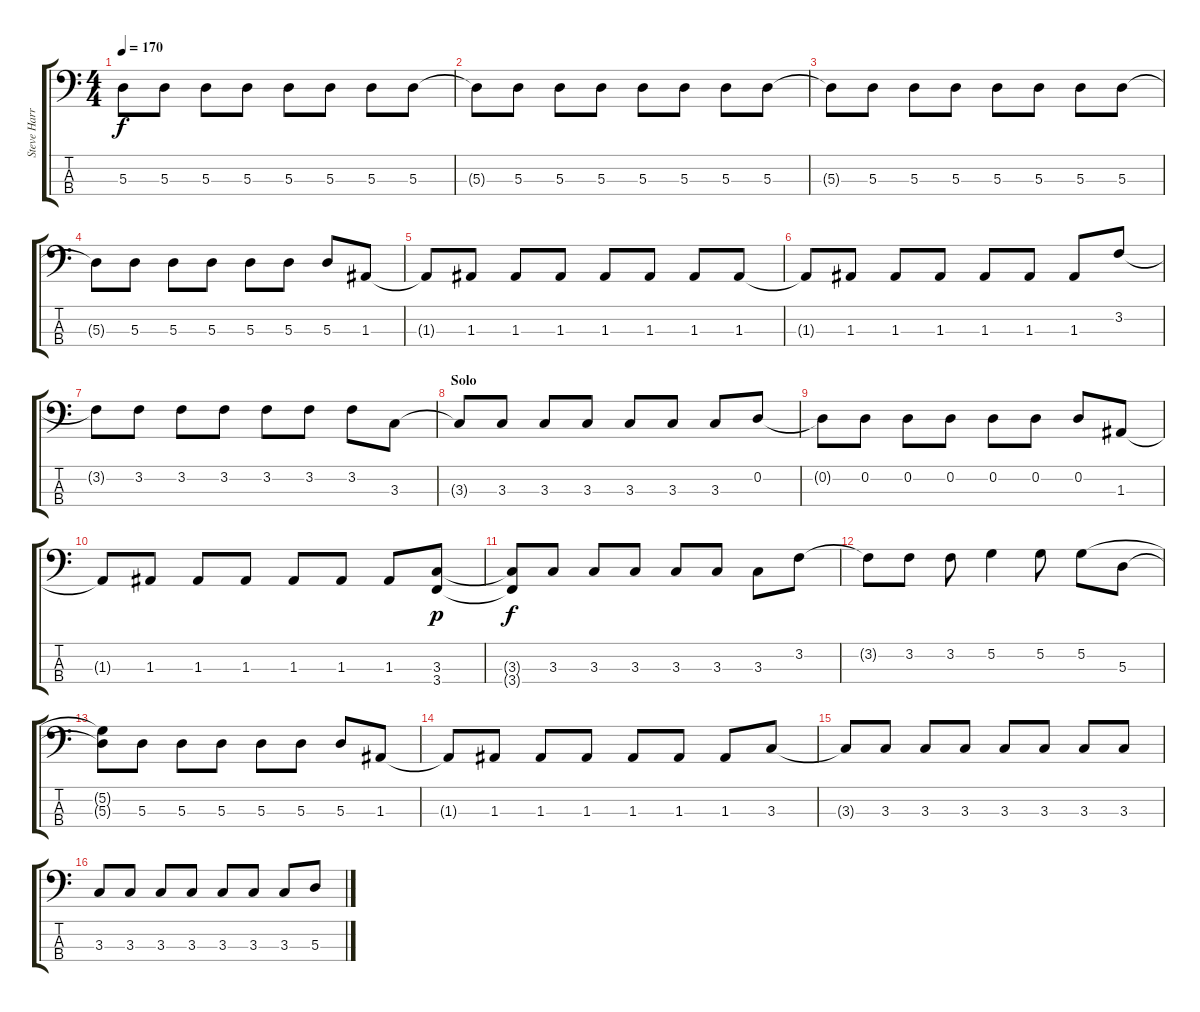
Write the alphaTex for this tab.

\track ("Steve Harris" "Steve Harr") {instrument electricbassfinger}
\staff {score tabs}
\tuning (G2 D2 A1 D1) {hide}
\ts (4 4)
\tempo 170
\clef f4
\ks c
5.3{t}.8{dy f} 5.3.8 5.3.8 5.3.8 5.3.8 5.3.8 5.3.8 5.3.8 |
5.3{t}.8 5.3.8 5.3.8 5.3.8 5.3.8 5.3.8 5.3.8 5.3.8 |
5.3{t}.8 5.3.8 5.3.8 5.3.8 5.3.8 5.3.8 5.3.8 5.3.8 |
5.3{t}.8 5.3.8 5.3.8 5.3.8 5.3.8 5.3.8 5.3.8 1.3.8 |
1.3{t}.8 1.3.8 1.3.8 1.3.8 1.3.8 1.3.8 1.3.8 1.3.8 |
1.3{t}.8 1.3.8 1.3.8 1.3.8 1.3.8 1.3.8 1.3.8 3.2.8 |
3.2{t}.8 3.2.8 3.2.8 3.2.8 3.2.8 3.2.8 3.2.8 3.3.8 |
\section ("" "Solo")
3.3{t}.8 3.3.8 3.3.8 3.3.8 3.3.8 3.3.8 3.3.8 0.2.8 |
0.2{t}.8 0.2.8 0.2.8 0.2.8 0.2.8 0.2.8 0.2.8 1.3.8 |
1.3{t}.8 1.3.8 1.3.8 1.3.8 1.3.8 1.3.8 1.3.8 (3.3 3.4).8{dy p} |
(3.3{t} 3.4{t}).8{dy f} 3.3.8 3.3.8 3.3.8 3.3.8 3.3.8 3.3.8 3.2.8 |
3.2{t}.8 3.2.8 3.2.8 5.2.4 5.2.8 5.2.8 5.3.8 |
(5.2{t} 5.3{t}).8 5.3.8 5.3.8 5.3.8 5.3.8 5.3.8 5.3.8 1.3.8 |
1.3{t}.8 1.3.8 1.3.8 1.3.8 1.3.8 1.3.8 1.3.8 3.3.8 |
3.3{t}.8 3.3.8 3.3.8 3.3.8 3.3.8 3.3.8 3.3.8 3.3.8 |
3.3.8 3.3.8 3.3.8 3.3.8 3.3.8 3.3.8 3.3.8 5.3.8
